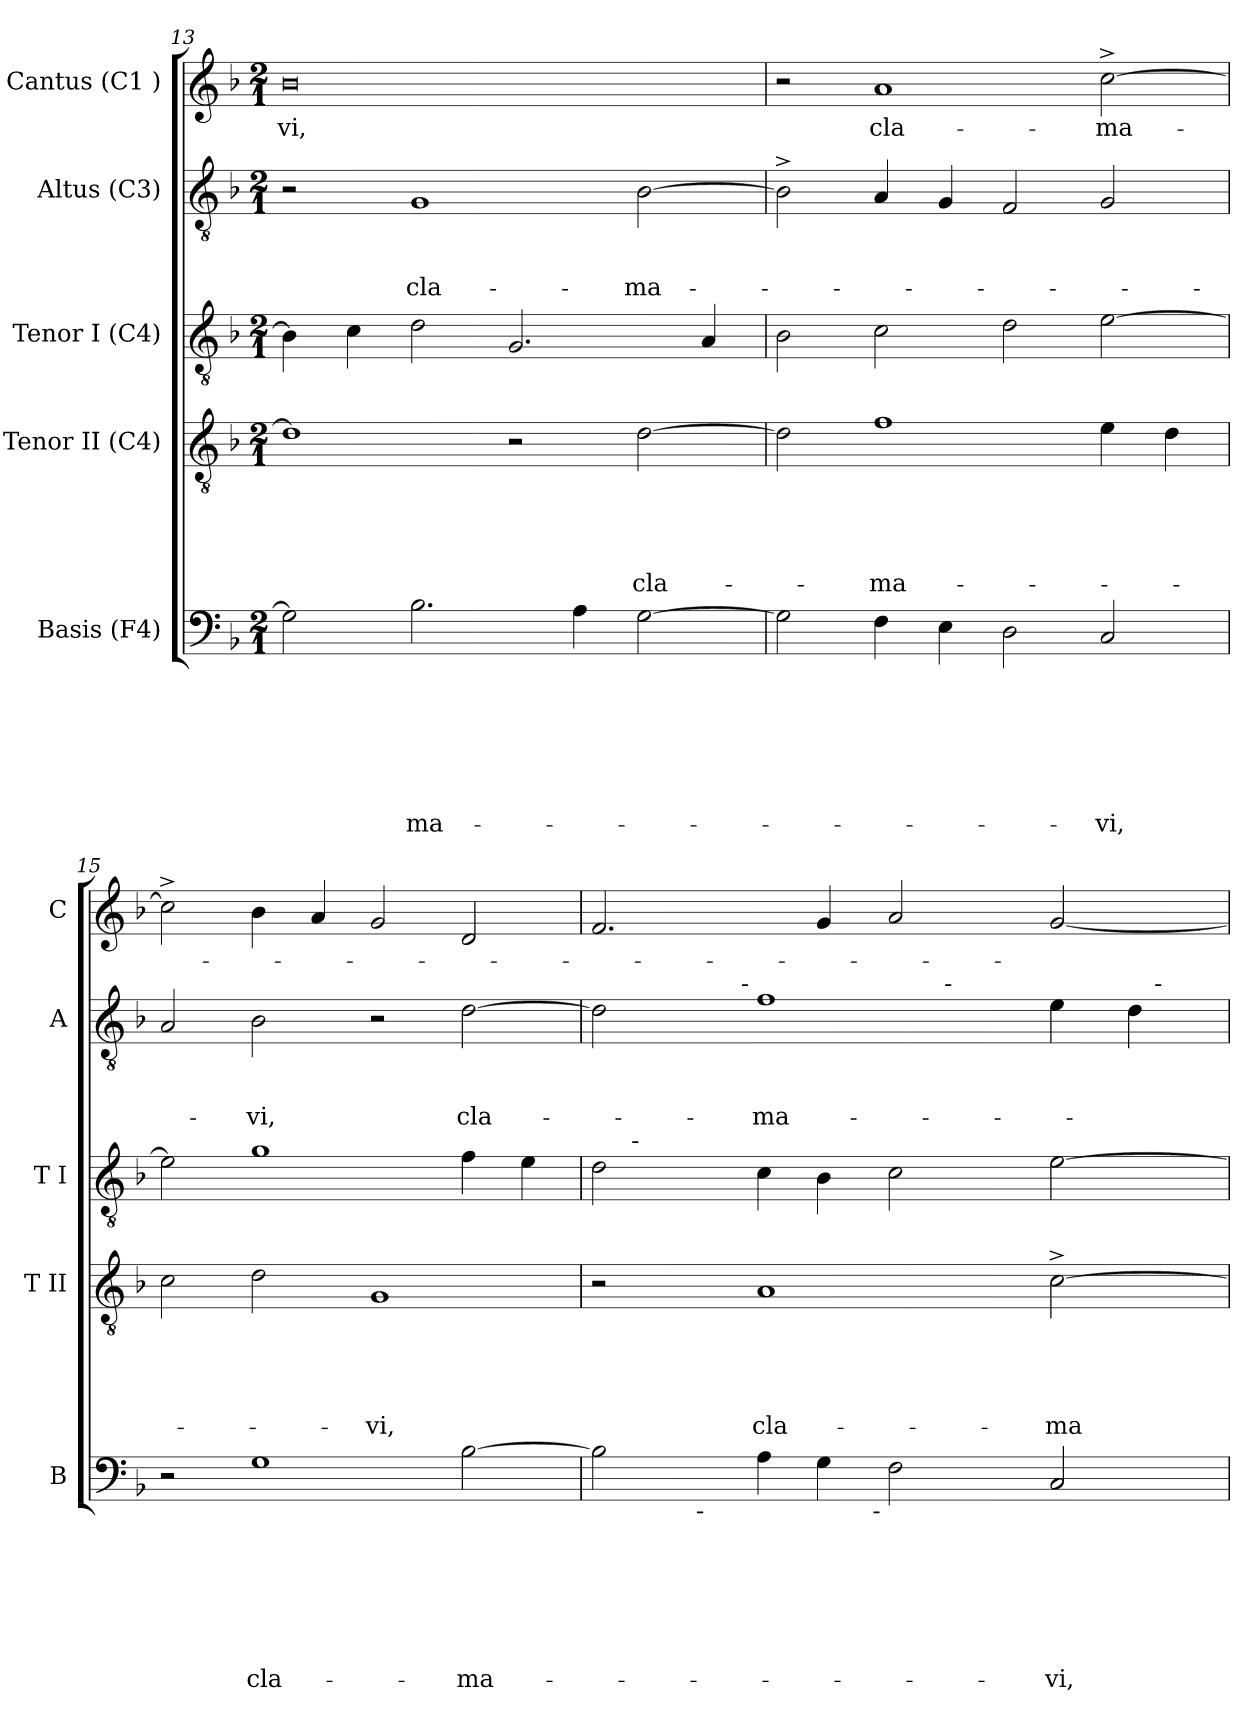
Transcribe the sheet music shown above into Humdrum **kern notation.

**kern	**text	**text	**text	**text	**text	**text	**text	**kern	**text	**text	**text	**text	**text	**kern	**kern	**text	**text	**text	**kern	**text
*part5	*part5	*part5	*part5	*part5	*part5	*part5	*part5	*part4	*part4	*part4	*part4	*part4	*part4	*part3	*part2	*part2	*part2	*part2	*part1	*part1
*staff5	*staff5	*staff5	*staff5	*staff5	*staff5	*staff5	*staff5	*staff4	*staff4	*staff4	*staff4	*staff4	*staff4	*staff3	*staff2	*staff2	*staff2	*staff2	*staff1	*staff1
*I"Basis (F4)	*	*	*	*	*	*	*	*I"Tenor II (C4)	*	*	*	*	*	*I"Tenor I (C4)	*I"Altus (C3)	*	*	*	*I"Cantus (C1 )	*
*I'B	*	*	*	*	*	*	*	*I'T II	*	*	*	*	*	*I'T I	*I'A	*	*	*	*I'C	*
*clefF4	*	*	*	*	*	*	*	*clefGv2	*	*	*	*	*	*clefGv2	*clefGv2	*	*	*	*clefG2	*
*k[b-]	*	*	*	*	*	*	*	*k[b-]	*	*	*	*	*	*k[b-]	*k[b-]	*	*	*	*k[b-]	*
*F:	*	*	*	*	*	*	*	*F:	*	*	*	*	*	*F:	*F:	*	*	*	*F:	*
*M2/1	*	*	*	*	*	*	*	*M2/1	*	*	*	*	*	*M2/1	*M2/1	*	*	*	*M2/1	*
=13	=13	=13	=13	=13	=13	=13	=13	=13	=13	=13	=13	=13	=13	=13	=13	=13	=13	=13	=13	=13
!	!	!	!	!	!	!	!	!	!	!	!	!	!	!	!	!	!	!	!	!LO:LY:b
2G\]	.	.	.	.	.	.	.	1d]	.	.	.	.	.	4B-\]	2r	.	.	.	0b-	-vi,
.	.	.	.	.	.	.	.	.	.	.	.	.	.	4c\	.	.	.	.	.	.
!	!	!	!	!	!	!	!LO:LY:b	!	!	!	!	!	!	!	!	!	!	!LO:LY:b	!	!
2.B-\	.	.	.	.	.	.	-ma-	.	.	.	.	.	.	2d\	1G	.	.	cla-	.	.
.	.	.	.	.	.	.	.	2r	.	.	.	.	.	2.G/	.	.	.	.	.	.
4A\	.	.	.	.	.	.	.	.	.	.	.	.	.	.	.	.	.	.	.	.
!	!	!	!	!	!	!	!	!	!	!	!	!	!LO:LY:b	!	!	!	!	!LO:LY:b	!	!
[>2G\	.	.	.	.	.	.	.	[>2d\	.	.	.	.	-cla-	.	[>2B-\	.	.	-ma-	.	.
.	.	.	.	.	.	.	.	.	.	.	.	.	.	4A/	.	.	.	.	.	.
=14	=14	=14	=14	=14	=14	=14	=14	=14	=14	=14	=14	=14	=14	=14	=14	=14	=14	=14	=14	=14
2G\]	.	.	.	.	.	.	.	2d\]	.	.	.	.	.	2B-\	2B-^>\]	.	.	.	2r	.
!	!	!	!	!	!	!	!	!	!	!	!	!	!LO:LY:b	!	!	!	!	!	!	!LO:LY:b
4F\	.	.	.	.	.	.	.	1f	.	.	.	.	-ma-	2c\	4A/	.	.	.	1a	cla-
4E\	.	.	.	.	.	.	.	.	.	.	.	.	.	.	4G/	.	.	.	.	.
2D\	.	.	.	.	.	.	.	.	.	.	.	.	.	2d\	2F/	.	.	.	.	.
!	!	!	!	!	!	!	!LO:LY:b	!	!	!	!	!	!	!	!	!	!	!	!	!LO:LY:b
2C/	.	.	.	.	.	.	-vi,	4e\	.	.	.	.	.	[>2e\	2G/	.	.	.	[>2cc^>\	-ma-
.	.	.	.	.	.	.	.	4d\	.	.	.	.	.	.	.	.	.	.	.	.
=15	=15	=15	=15	=15	=15	=15	=15	=15	=15	=15	=15	=15	=15	=15	=15	=15	=15	=15	=15	=15
2r	.	.	.	.	.	.	.	2c\	.	.	.	.	.	2e\]	2A/	.	.	.	2cc^>\]	.
!	!	!	!	!	!	!	!LO:LY:b	!	!	!	!	!	!	!	!	!	!	!LO:LY:b	!	!
1G	.	.	.	.	.	.	cla-	2d\	.	.	.	.	.	1g	2B-\	.	.	-vi,	4b-\	.
.	.	.	.	.	.	.	.	.	.	.	.	.	.	.	.	.	.	.	4a/	.
!	!	!	!	!	!	!	!	!	!	!	!	!	!LO:LY:b	!	!	!	!	!	!	!
.	.	.	.	.	.	.	.	1G	.	.	.	.	-vi,	.	2r	.	.	.	2g/	.
!	!	!	!	!	!	!	!LO:LY:b	!	!	!	!	!	!	!	!	!	!	!LO:LY:b	!	!
[>2B-\	.	.	.	.	.	.	-ma-	.	.	.	.	.	.	4f\	[>2d\	.	.	cla-	2d/	.
.	.	.	.	.	.	.	.	.	.	.	.	.	.	4e\	.	.	.	.	.	.
!!LO:PB:g=z
=16	=16	=16	=16	=16	=16	=16	=16	=16	=16	=16	=16	=16	=16	=16	=16	=16	=16	=16	=16	=16
*^	*	*	*	*	*	*	*	*	*	*	*	*	*	*^	*^	*	*	*	*	*
*	*^	*	*	*	*	*	*	*	*	*	*	*	*	*	*	*	*	*^	*	*	*	*	*
*	*	*	*	*	*	*	*	*	*	*	*	*	*	*	*	*	*	*	*	*^	*	*	*	*	*
2B-\]	4ryy	2ryy	.	.	.	.	.	.	.	2r	.	.	.	.	.	2d\	8ryy	2d\]	4...ryy	1ryy	1ryy	.	.	.	2.f/	.
!	!	!	!	!	!	!	!	!	!	!	!	!	!	!	!	!	!LO:TX:a:t=-	!	!	!	!	!	!	!	!	!
.	.	.	.	.	.	.	.	.	.	.	.	.	.	.	.	.	1...ryy	.	.	.	.	.	.	.	.	.
.	16ryy	.	.	.	.	.	.	.	.	.	.	.	.	.	.	.	.	.	.	.	.	.	.	.	.	.
!	!LO:TX:b:t=-	!	!	!	!	!	!	!	!	!	!	!	!	!	!	!	!	!	!	!	!	!	!	!	!	!
.	1ryy	.	.	.	.	.	.	.	.	.	.	.	.	.	.	.	.	.	.	.	.	.	.	.	.	.
!	!	!	!	!	!	!	!	!	!	!	!	!	!	!	!	!	!	!	!LO:TX:a:t=-	!	!	!	!	!	!	!
.	.	.	.	.	.	.	.	.	.	.	.	.	.	.	.	.	.	.	1ryy	.	.	.	.	.	.	.
!	!	!	!	!	!	!	!	!	!	!	!	!	!	!	!LO:LY:b	!	!	!	!	!	!	!	!	!LO:LY:b	!	!
4A\	.	4...ryy	.	.	.	.	.	.	.	1A	.	.	.	.	cla-	4c\	.	1f	.	.	.	.	.	-ma-	.	.
4G\	.	.	.	.	.	.	.	.	.	.	.	.	.	.	.	4B-\	.	.	.	.	.	.	.	.	4g/	.
!	!	!LO:TX:b:t=-	!	!	!	!	!	!	!	!	!	!	!	!	!	!	!	!	!	!	!	!	!	!	!	!
.	.	1ryy	.	.	.	.	.	.	.	.	.	.	.	.	.	.	.	.	.	.	.	.	.	.	.	.
2F\	.	.	.	.	.	.	.	.	.	.	.	.	.	.	.	2c\	.	.	.	8ryy	2ryy	.	.	.	2a/	.
.	.	.	.	.	.	.	.	.	.	.	.	.	.	.	.	.	.	.	.	32ryy	.	.	.	.	.	.
!	!	!	!	!	!	!	!	!	!	!	!	!	!	!	!	!	!	!	!	!LO:TX:a:t=-	!	!	!	!	!	!
.	.	.	.	.	.	.	.	.	.	.	.	.	.	.	.	.	.	.	.	2ryy	.	.	.	.	.	.
.	2ryy	.	.	.	.	.	.	.	.	.	.	.	.	.	.	.	.	.	.	.	.	.	.	.	.	.
.	.	.	.	.	.	.	.	.	.	.	.	.	.	.	.	.	.	.	2ryy	.	.	.	.	.	.	.
!	!	!	!	!	!	!	!	!	!LO:LY:b	!	!	!	!	!	!LO:LY:b	!	!	!	!	!	!	!	!	!	!	!
2C/	.	.	.	.	.	.	.	.	-vi,	[>2c^>\	.	.	.	.	-ma-	[>2e\	.	4e\	.	.	4ryy	.	.	.	[<2g/	.
.	.	.	.	.	.	.	.	.	.	.	.	.	.	.	.	.	.	.	.	4ryy	.	.	.	.	.	.
.	.	.	.	.	.	.	.	.	.	.	.	.	.	.	.	.	.	4d\	.	.	16ryy	.	.	.	.	.
!	!	!	!	!	!	!	!	!	!	!	!	!	!	!	!	!	!	!	!	!	!LO:TX:a:t=-	!	!	!	!	!
.	8.ryy	.	.	.	.	.	.	.	.	.	.	.	.	.	.	.	.	.	.	.	8.ryy	.	.	.	.	.
.	.	.	.	.	.	.	.	.	.	.	.	.	.	.	.	.	.	.	.	16.ryy	.	.	.	.	.	.
.	.	32ryy	.	.	.	.	.	.	.	.	.	.	.	.	.	.	.	.	32ryy	.	.	.	.	.	.	.
*	*	*	*	*	*	*	*	*	*	*	*	*	*	*	*	*v	*v	*	*	*	*	*	*	*	*	*
*v	*v	*v	*	*	*	*	*	*	*	*	*	*	*	*	*	*	*v	*v	*v	*v	*	*	*	*	*
=	=	=	=	=	=	=	=	=	=	=	=	=	=	=	=	=	=	=	=	=
*-	*-	*-	*-	*-	*-	*-	*-	*-	*-	*-	*-	*-	*-	*-	*-	*-	*-	*-	*-	*-
